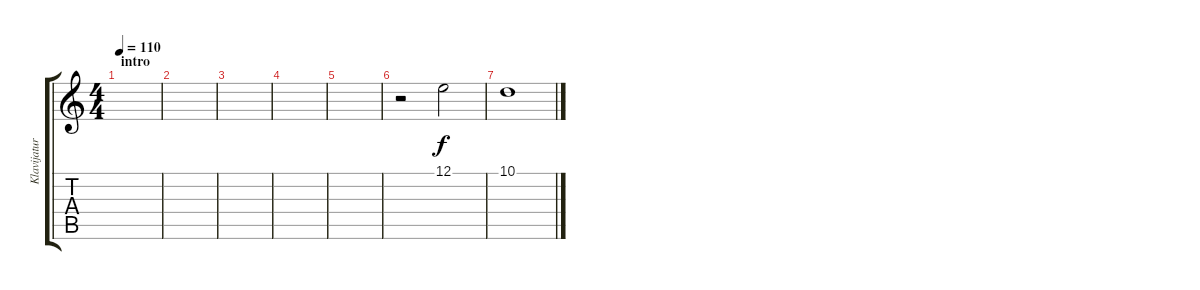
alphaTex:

\track ("Klavijature 2" "Klavijatur") {instrument electricpiano1}
\staff {score tabs}
\tuning (E4 B3 G3 D3 A2 E2) {hide}
\ts (4 4)
\section ("" "intro")
\tempo 110
\clef g2
\ks c
|
|
|
|
|
r.2{volume 12 instrument pad8sweep} 12.1.2 |
10.1.1
